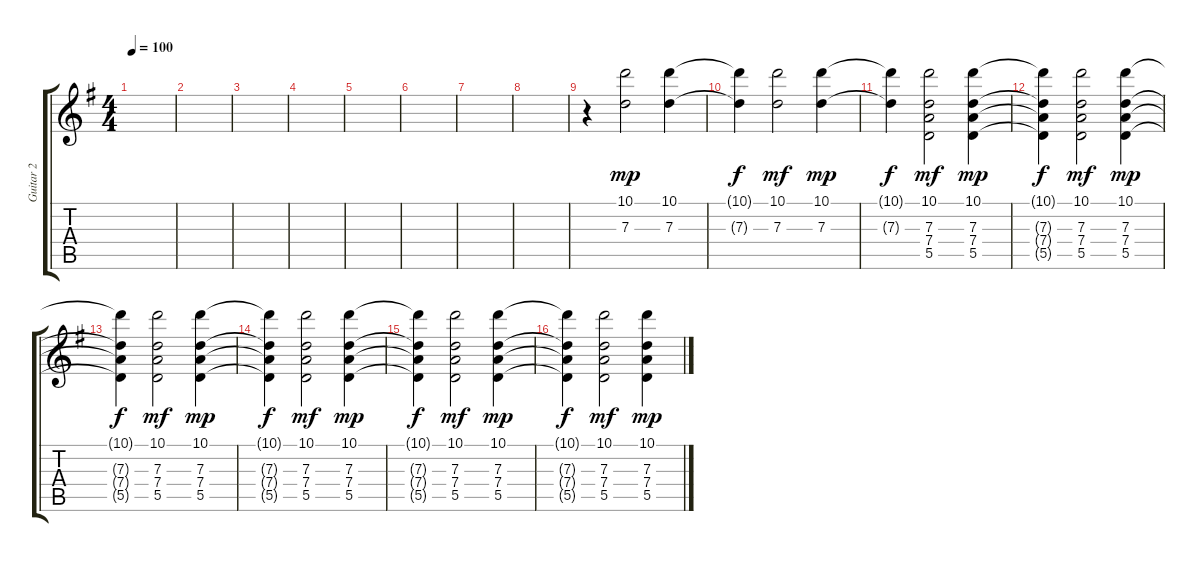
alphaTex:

\track ("Guitar 2" "Guitar 2") {instrument overdrivenguitar}
\staff {score tabs}
\tuning (E4 B3 G3 D3 A2 E2) {hide}
\ts (4 4)
\tempo 100
\clef g2
\ks g
|
|
|
|
|
|
|
|
r.4 (10.1 7.3).2{dy mp} (10.1 7.3).4 |
(10.1{t} 7.3{t}).4{dy f} (10.1 7.3).2{dy mf} (10.1 7.3).4{dy mp} |
(10.1{t} 7.3{t}).4{dy f} (10.1 7.3 7.4 5.5).2{dy mf} (10.1 7.3 7.4 5.5).4{dy mp} |
(10.1{t} 7.3{t} 7.4{t} 5.5{t}).4{dy f} (10.1 7.3 7.4 5.5).2{dy mf} (10.1 7.3 7.4 5.5).4{dy mp} |
(10.1{t} 7.3{t} 7.4{t} 5.5{t}).4{dy f} (10.1 7.3 7.4 5.5).2{dy mf} (10.1 7.3 7.4 5.5).4{dy mp} |
(10.1{t} 7.3{t} 7.4{t} 5.5{t}).4{dy f} (10.1 7.3 7.4 5.5).2{dy mf} (10.1 7.3 7.4 5.5).4{dy mp} |
(10.1{t} 7.3{t} 7.4{t} 5.5{t}).4{dy f} (10.1 7.3 7.4 5.5).2{dy mf} (10.1 7.3 7.4 5.5).4{dy mp} |
(10.1{t} 7.3{t} 7.4{t} 5.5{t}).4{dy f} (10.1 7.3 7.4 5.5).2{dy mf} (10.1 7.3 7.4 5.5).4{dy mp}
